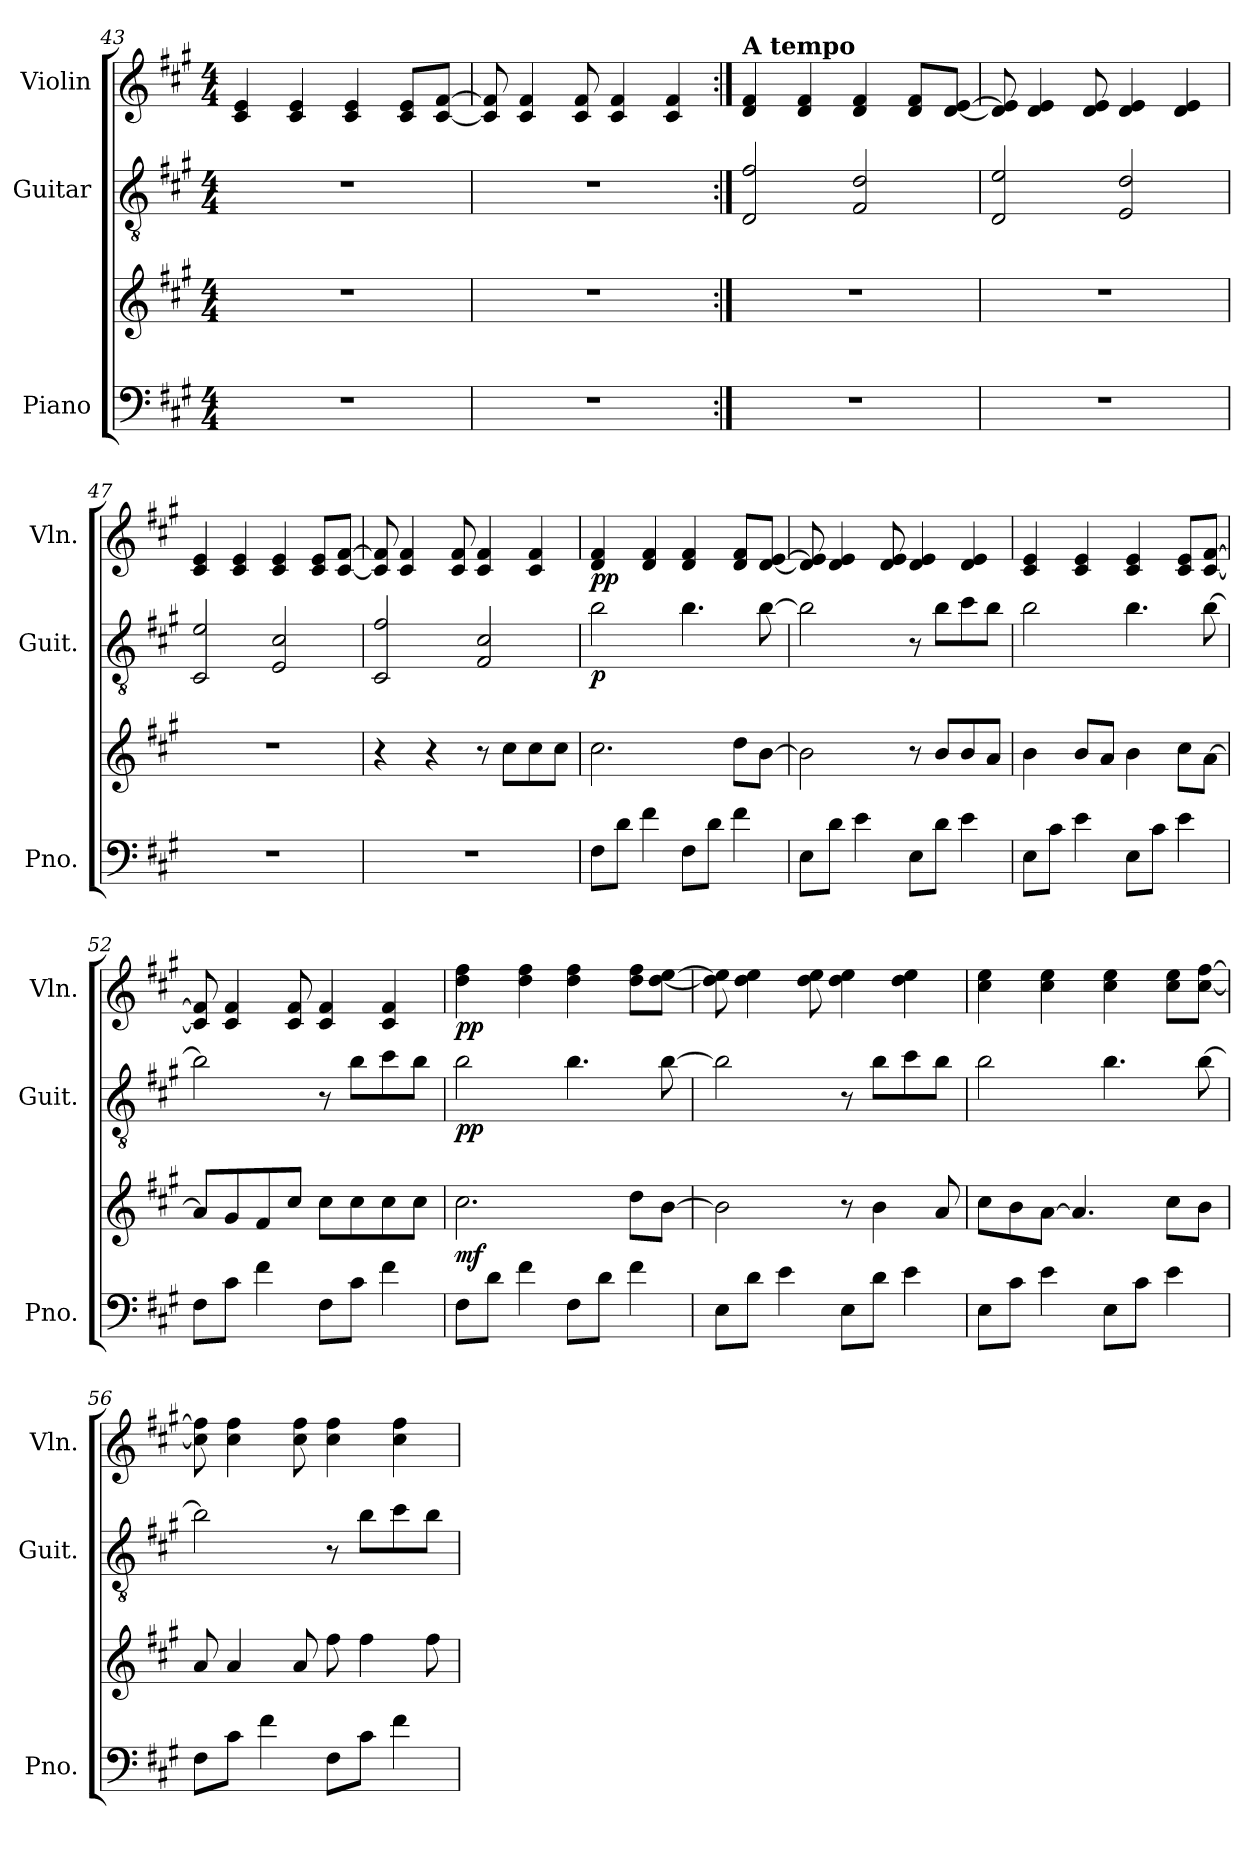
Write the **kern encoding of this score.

**kern	**kern	**dynam	**kern	**dynam	**kern	**dynam
*part3	*part3	*part3	*part2	*part2	*part1	*part1
*staff4	*staff3	*staff3/4	*staff2	*staff2	*staff1	*staff1
*I"Piano	*	*	*I"Guitar	*	*I"Violin	*
*I'Pno.	*	*	*I'Guit.	*	*I'Vln.	*
*clefF4	*clefG2	*	*clefGv2	*	*clefG2	*
*k[f#c#g#]	*k[f#c#g#]	*	*k[f#c#g#]	*	*k[f#c#g#]	*
*M4/4	*M4/4	*	*M4/4	*	*M4/4	*
=43	=43	=43	=43	=43	=43	=43
1r	1r	.	1r	.	4c#/ 4e/	.
.	.	.	.	.	4c#/ 4e/	.
.	.	.	.	.	4c#/ 4e/	.
.	.	.	.	.	8c#/ 8e/L	.
.	.	.	.	.	[8c#/ [8f#/J	.
=44	=44	=44	=44	=44	=44	=44
1r	1r	.	1r	.	8c#/] 8f#/]	.
.	.	.	.	.	4c#/ 4f#/	.
.	.	.	.	.	8c#/ 8f#/	.
.	.	.	.	.	4c#/ 4f#/	.
.	.	.	.	.	4c#/ 4f#/	.
=45:|!	=45:|!	=45:|!	=45:|!	=45:|!	=45:|!	=45:|!
!	!	!	!	!	!LO:TX:a:B:t=A tempo	!
1r	1r	.	2D/ 2f#/	.	4d/ 4f#/	.
.	.	.	.	.	4d/ 4f#/	.
.	.	.	2F#/ 2d/	.	4d/ 4f#/	.
.	.	.	.	.	8d/ 8f#/L	.
.	.	.	.	.	[8d/ [8e/J	.
=46	=46	=46	=46	=46	=46	=46
1r	1r	.	2D/ 2e/	.	8d/] 8e/]	.
.	.	.	.	.	4d/ 4e/	.
.	.	.	.	.	8d/ 8e/	.
.	.	.	2E/ 2d/	.	4d/ 4e/	.
.	.	.	.	.	4d/ 4e/	.
!!LO:LB:g=z
=47	=47	=47	=47	=47	=47	=47
1r	1r	.	2C#/ 2e/	.	4c#/ 4e/	.
.	.	.	.	.	4c#/ 4e/	.
.	.	.	2E/ 2c#/	.	4c#/ 4e/	.
.	.	.	.	.	8c#/ 8e/L	.
.	.	.	.	.	[8c#/ [8f#/J	.
=48	=48	=48	=48	=48	=48	=48
1r	4r	.	2C#/ 2f#/	.	8c#/] 8f#/]	.
.	.	.	.	.	4c#/ 4f#/	.
.	4r	.	.	.	.	.
.	.	.	.	.	8c#/ 8f#/	.
.	8r	.	2F#/ 2c#/	.	4c#/ 4f#/	.
.	8cc#\L	.	.	.	.	.
.	8cc#\	.	.	.	4c#/ 4f#/	.
.	8cc#\J	.	.	.	.	.
=49	=49	=49	=49	=49	=49	=49
!	!	!	!	!LO:DY:b	!	!LO:DY:b
8F#\L	2.cc#\	.	2b\	p	4d/ 4f#/	pp
8d\J	.	.	.	.	.	.
4f#\	.	.	.	.	4d/ 4f#/	.
8F#\L	.	.	4.b\	.	4d/ 4f#/	.
8d\J	.	.	.	.	.	.
4f#\	8dd\L	.	.	.	8d/ 8f#/L	.
.	[8b\J	.	[8b\	.	[8d/ [8e/J	.
=50	=50	=50	=50	=50	=50	=50
8E\L	2b\]	.	2b\]	.	8d/] 8e/]	.
8d\J	.	.	.	.	4d/ 4e/	.
4e\	.	.	.	.	.	.
.	.	.	.	.	8d/ 8e/	.
8E\L	8r	.	8r	.	4d/ 4e/	.
8d\J	8b/L	.	8b\L	.	.	.
4e\	8b/	.	8cc#\	.	4d/ 4e/	.
.	8a/J	.	8b\J	.	.	.
!!LO:PB:g=z
=51	=51	=51	=51	=51	=51	=51
8E\L	4b\	.	2b\	.	4c#/ 4e/	.
8c#\J	.	.	.	.	.	.
4e\	8b/L	.	.	.	4c#/ 4e/	.
.	8a/J	.	.	.	.	.
8E\L	4b\	.	4.b\	.	4c#/ 4e/	.
8c#\J	.	.	.	.	.	.
4e\	8cc#\L	.	.	.	8c#/ 8e/L	.
.	[8a\J	.	[8b\	.	[8c#/ [8f#/J	.
=52	=52	=52	=52	=52	=52	=52
8F#\L	8a/L]	.	2b\]	.	8c#/] 8f#/]	.
8c#\J	8g#/	.	.	.	4c#/ 4f#/	.
4f#\	8f#/	.	.	.	.	.
.	8cc#/J	.	.	.	8c#/ 8f#/	.
8F#\L	8cc#\L	.	8r	.	4c#/ 4f#/	.
8c#\J	8cc#\	.	8b\L	.	.	.
4f#\	8cc#\	.	8cc#\	.	4c#/ 4f#/	.
.	8cc#\J	.	8b\J	.	.	.
=53	=53	=53	=53	=53	=53	=53
!	!	!LO:DY:b	!	!LO:DY:b	!	!LO:DY:b
8F#\L	2.cc#\	mf	2b\	pp	4dd\ 4ff#\	pp
8d\J	.	.	.	.	.	.
4f#\	.	.	.	.	4dd\ 4ff#\	.
8F#\L	.	.	4.b\	.	4dd\ 4ff#\	.
8d\J	.	.	.	.	.	.
4f#\	8dd\L	.	.	.	8dd\ 8ff#\L	.
.	[8b\J	.	[8b\	.	[8dd\ [8ee\J	.
=54	=54	=54	=54	=54	=54	=54
8E\L	2b\]	.	2b\]	.	8dd\] 8ee\]	.
8d\J	.	.	.	.	4dd\ 4ee\	.
4e\	.	.	.	.	.	.
.	.	.	.	.	8dd\ 8ee\	.
8E\L	8r	.	8r	.	4dd\ 4ee\	.
8d\J	4b\	.	8b\L	.	.	.
4e\	.	.	8cc#\	.	4dd\ 4ee\	.
.	8a/	.	8b\J	.	.	.
!!LO:LB:g=z
=55	=55	=55	=55	=55	=55	=55
8E\L	8cc#\L	.	2b\	.	4cc#\ 4ee\	.
8c#\J	8b\	.	.	.	.	.
4e\	[8a\J	.	.	.	4cc#\ 4ee\	.
.	4.a/]	.	.	.	.	.
8E\L	.	.	4.b\	.	4cc#\ 4ee\	.
8c#\J	.	.	.	.	.	.
4e\	8cc#\L	.	.	.	8cc#\ 8ee\L	.
.	8b\J	.	[8b\	.	[8cc#\ [8ff#\J	.
=56	=56	=56	=56	=56	=56	=56
8F#\L	8a/	.	2b\]	.	8cc#\] 8ff#\]	.
8c#\J	4a/	.	.	.	4cc#\ 4ff#\	.
4f#\	.	.	.	.	.	.
.	8a/	.	.	.	8cc#\ 8ff#\	.
8F#\L	8ff#\	.	8r	.	4cc#\ 4ff#\	.
8c#\J	4ff#\	.	8b\L	.	.	.
4f#\	.	.	8cc#\	.	4cc#\ 4ff#\	.
.	8ff#\	.	8b\J	.	.	.
=	=	=	=	=	=	=
*-	*-	*-	*-	*-	*-	*-
